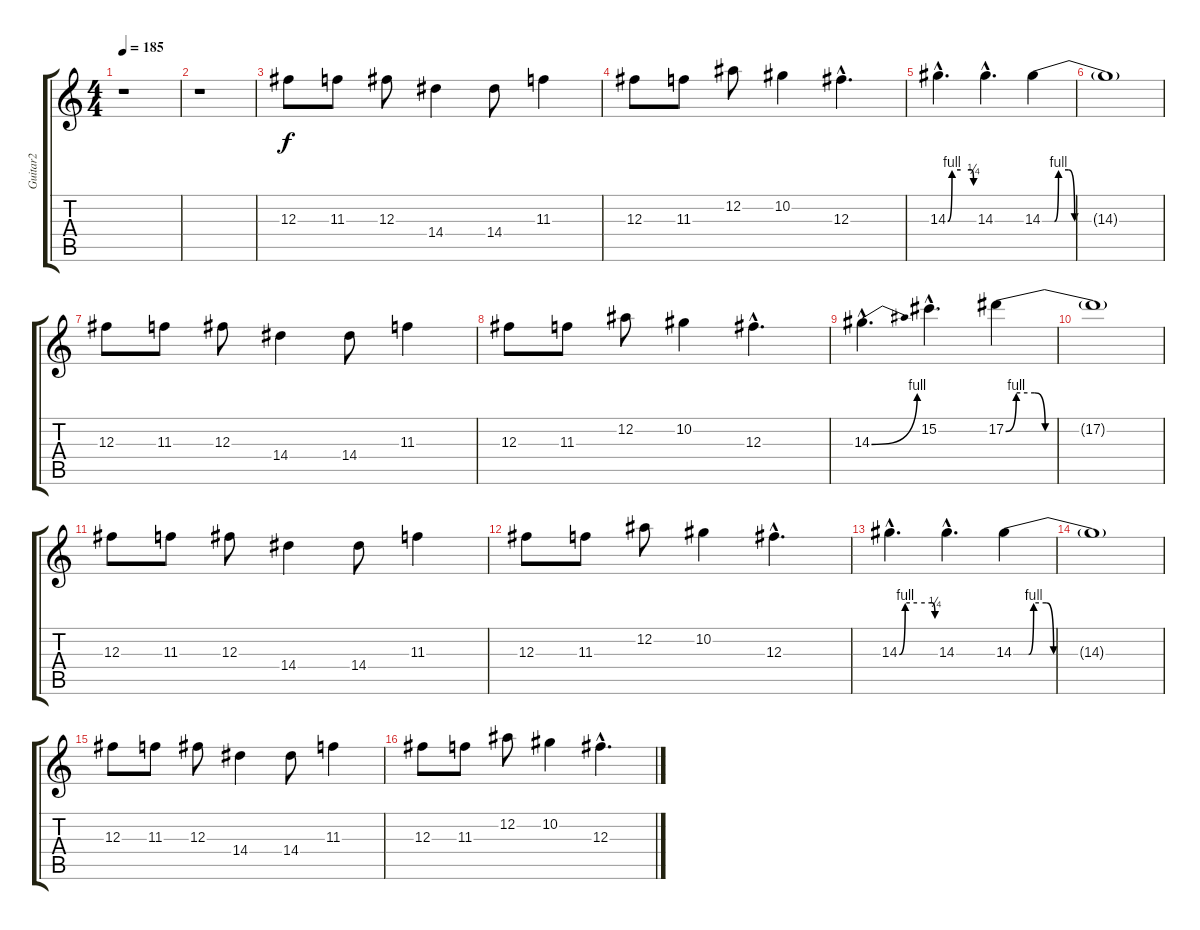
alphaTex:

\track ("Guitar2" "Guitar2") {instrument distortionguitar}
\staff {score tabs}
\tuning (Eb4 Bb3 Gb3 Db3 Ab2 Eb2) {hide}
\ts (4 4)
\tempo 185
\clef g2
\ks c
r.1{dy f} |
r.1 |
12.3.8 11.3.8 12.3.8 14.4.4 14.4.8 11.3.4 |
12.3.8 11.3.8 12.2.8 10.2.4 12.3{hac}.4{d} |
14.3{be (custom 0 0 10 4 30 4 55 4 60 1) hac}.4{d} 14.3{hac}.4{d} 14.3{be (custom 0 0 6 0 8 4 13 4 16 0 60 0)}.4 |
14.3{t}.1 |
12.3.8 11.3.8 12.3.8 14.4.4 14.4.8 11.3.4 |
12.3.8 11.3.8 12.2.8 10.2.4 12.3{hac}.4{d} |
14.3{be (bend 0 0 60 4) hac}.4{d} 15.2{hac}.4{d} 17.2{be (custom 0 0 4 4 11 4 15 0 60 0)}.4 |
17.2{t}.1 |
12.3.8 11.3.8 12.3.8 14.4.4 14.4.8 11.3.4 |
12.3.8 11.3.8 12.2.8 10.2.4 12.3{hac}.4{d} |
14.3{be (custom 0 0 10 4 30 4 55 4 60 1) hac}.4{d} 14.3{hac}.4{d} 14.3{be (custom 0 0 6 0 8 4 13 4 16 0 60 0)}.4 |
14.3{t}.1 |
12.3.8 11.3.8 12.3.8 14.4.4 14.4.8 11.3.4 |
12.3.8 11.3.8 12.2.8 10.2.4 12.3{hac}.4{d}
